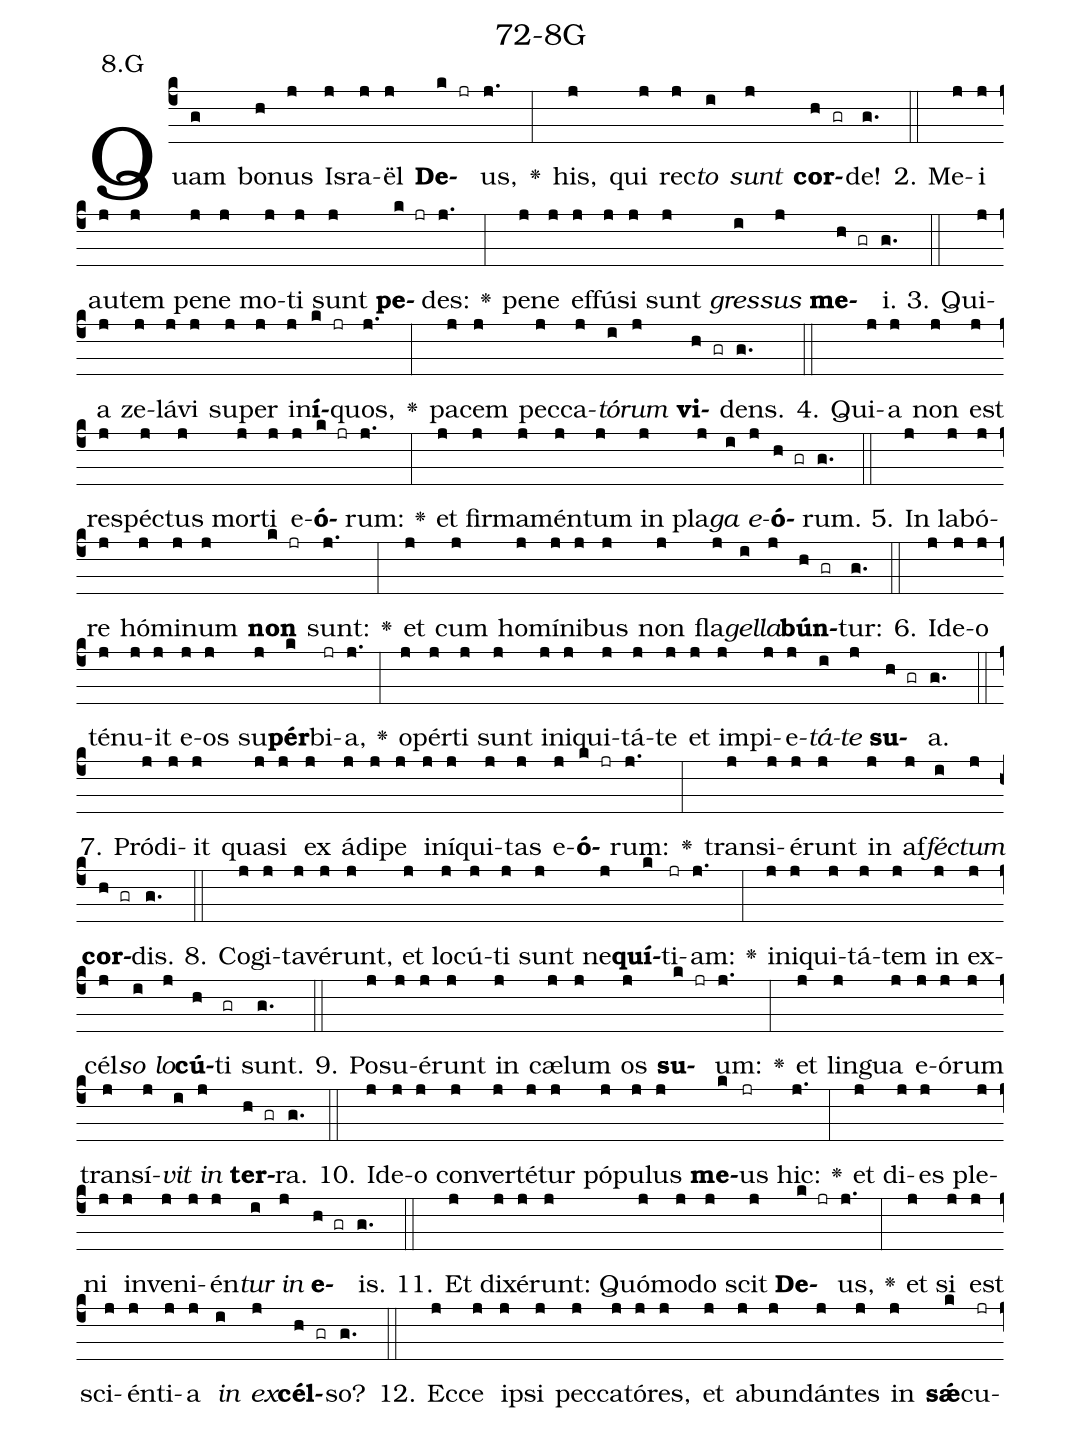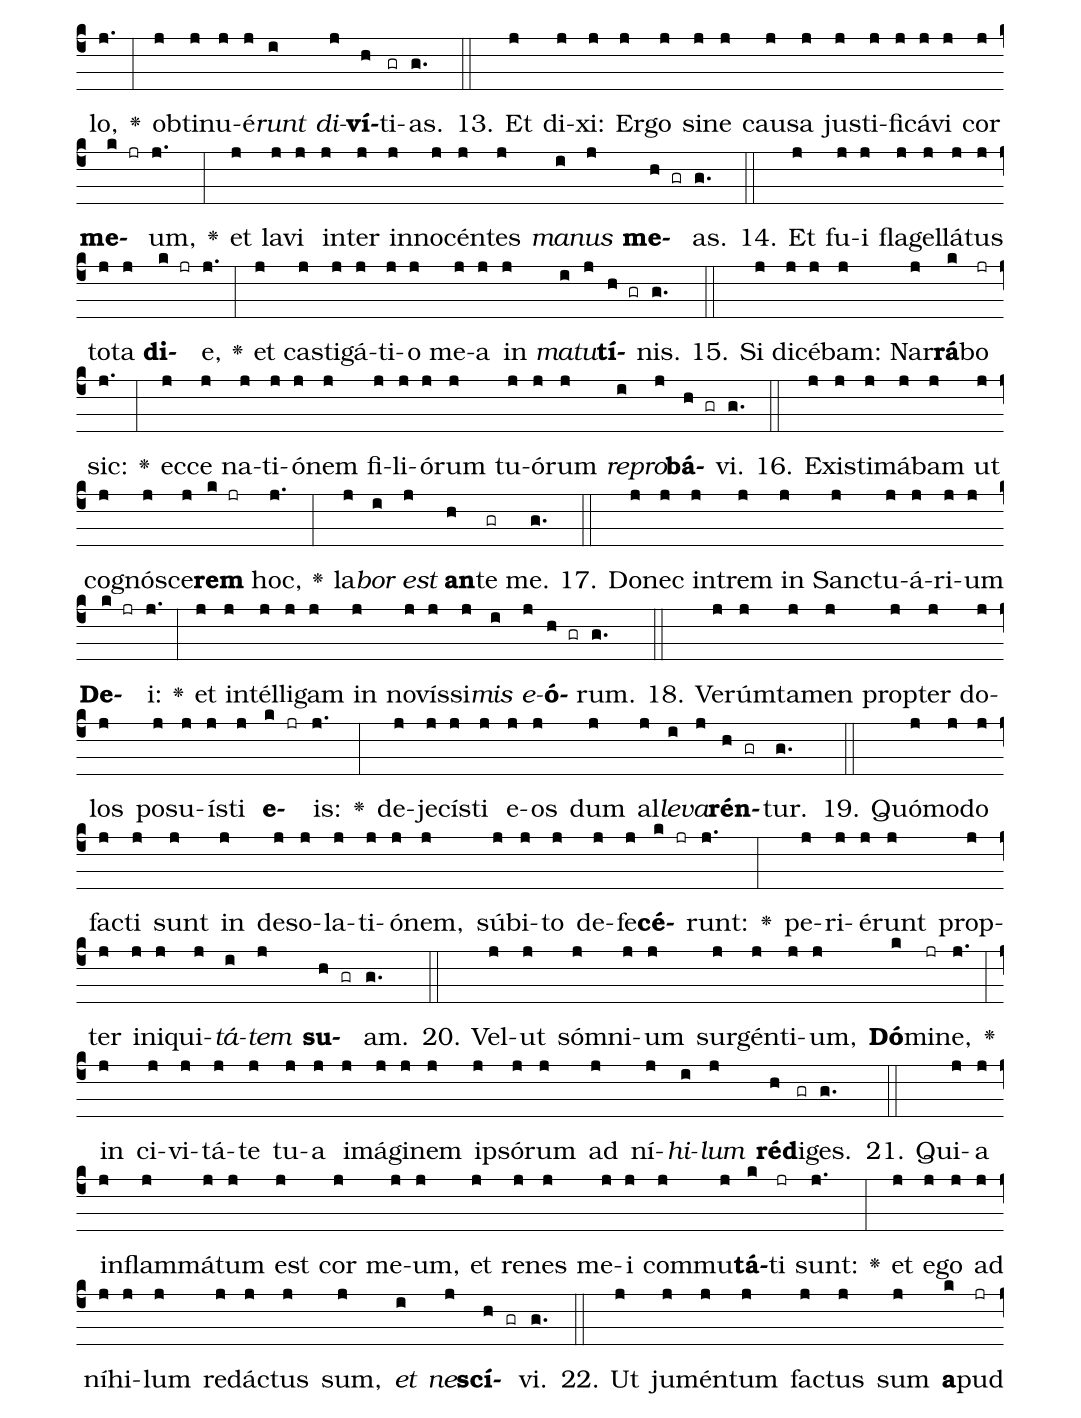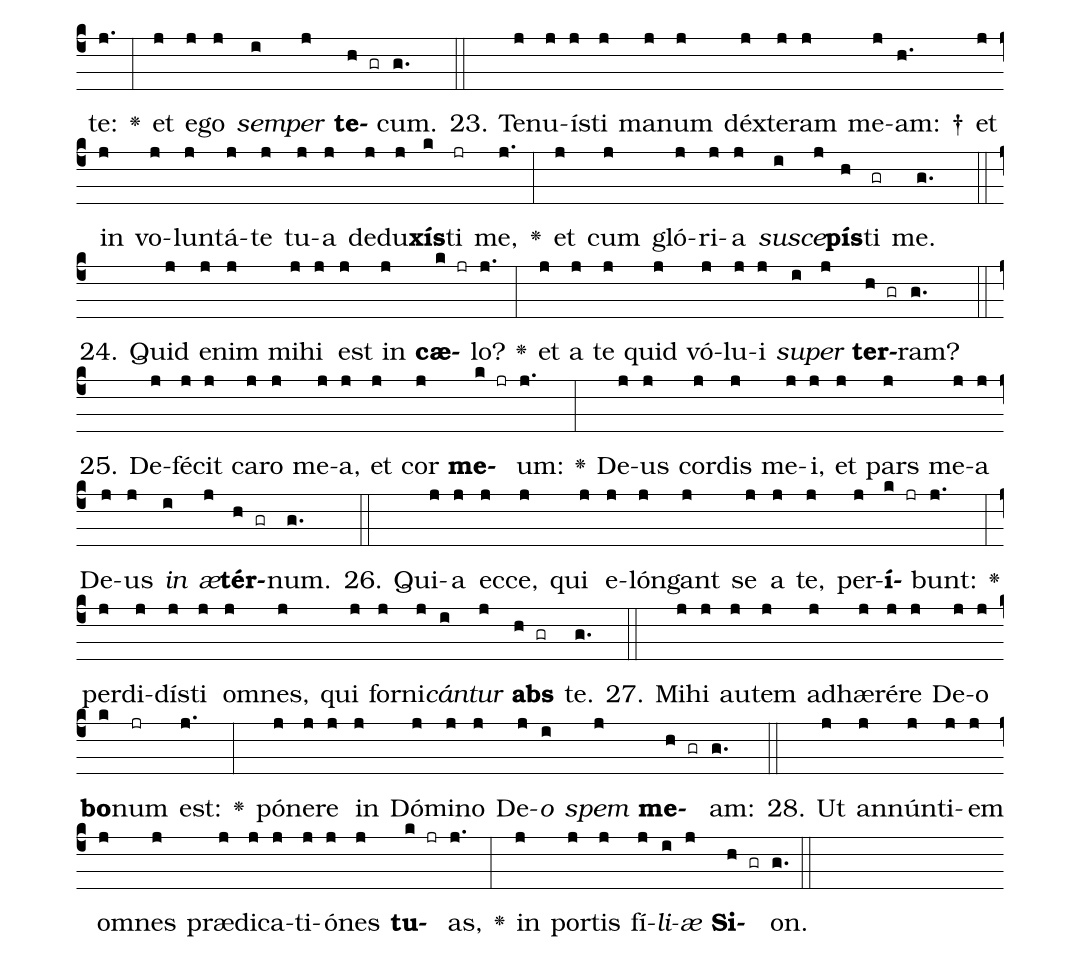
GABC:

name: 72-8G;
annotation: 8.G;
%%
(c4)Quam(g) bo(h)nus(j) Is(j)ra(j)ël(j) <b>De</b>(k jr)us,(j.) <v>\greheightstar</v>(:) his,(j) qui(j) rec(j)<i>to</i>(i) <i>sunt</i>(j) <b>cor</b>(h gr)de!(g.) (::)
2. Me(j)i(j) au(j)tem(j) pe(j)ne(j) mo(j)ti(j) sunt(j) <b>pe</b>(k jr)des:(j.) <v>\greheightstar</v>(:) pe(j)ne(j) ef(j)fú(j)si(j) sunt(j) <i>gres</i>(i)<i>sus</i>(j) <b>me</b>(h gr)i.(g.) (::)
3. Qui(j)a(j) ze(j)lá(j)vi(j) su(j)per(j) in(j)<b>í</b>(k jr)quos,(j.) <v>\greheightstar</v>(:) pa(j)cem(j) pec(j)ca(j)<i>tó</i>(i)<i>rum</i>(j) <b>vi</b>(h gr)dens.(g.) (::)
4. Qui(j)a(j) non(j) est(j) re(j)spéc(j)tus(j) mor(j)ti(j) e(j)<b>ó</b>(k jr)rum:(j.) <v>\greheightstar</v>(:) et(j) fir(j)ma(j)mén(j)tum(j) in(j) pla(j)<i>ga</i>(i) <i>e</i>(j)<b>ó</b>(h gr)rum.(g.) (::)
5. In(j) la(j)bó(j)re(j) hó(j)mi(j)num(j) <b>non</b>(k jr) sunt:(j.) <v>\greheightstar</v>(:) et(j) cum(j) ho(j)mí(j)ni(j)bus(j) non(j) fla(j)<i>gel</i>(i)<i>la</i>(j)<b>bún</b>(h gr)tur:(g.) (::)
6. Id(j)e(j)o(j) té(j)nu(j)it(j) e(j)os(j) su(j)<b>pér</b>(k)bi(jr)a,(j.) <v>\greheightstar</v>(:) o(j)pér(j)ti(j) sunt(j) in(j)i(j)qui(j)tá(j)te(j) et(j) im(j)pi(j)e(j)<i>tá</i>(i)<i>te</i>(j) <b>su</b>(h gr)a.(g.) (::)
7. Pród(j)i(j)it(j) qua(j)si(j) ex(j) á(j)di(j)pe(j) in(j)í(j)qui(j)tas(j) e(j)<b>ó</b>(k jr)rum:(j.) <v>\greheightstar</v>(:) trans(j)i(j)é(j)runt(j) in(j) af(j)<i>féc</i>(i)<i>tum</i>(j) <b>cor</b>(h gr)dis.(g.) (::)
8. Co(j)gi(j)ta(j)vé(j)runt,(j) et(j) lo(j)cú(j)ti(j) sunt(j) ne(j)<b>quí</b>(k)ti(jr)am:(j.) <v>\greheightstar</v>(:) in(j)i(j)qui(j)tá(j)tem(j) in(j) ex(j)cél(j)<i>so</i>(i) <i>lo</i>(j)<b>cú</b>(h)ti(gr) sunt.(g.) (::)
9. Po(j)su(j)é(j)runt(j) in(j) cæ(j)lum(j) os(j) <b>su</b>(k jr)um:(j.) <v>\greheightstar</v>(:) et(j) lin(j)gua(j) e(j)ó(j)rum(j) trans(j)í(j)<i>vit</i>(i) <i>in</i>(j) <b>ter</b>(h gr)ra.(g.) (::)
10. Id(j)e(j)o(j) con(j)ver(j)té(j)tur(j) pó(j)pu(j)lus(j) <b>me</b>(k)us(jr) hic:(j.) <v>\greheightstar</v>(:) et(j) di(j)es(j) ple(j)ni(j) in(j)ve(j)ni(j)én(j)<i>tur</i>(i) <i>in</i>(j) <b>e</b>(h gr)is.(g.) (::)
11. Et(j) di(j)xé(j)runt:(j) Quó(j)mo(j)do(j) scit(j) <b>De</b>(k jr)us,(j.) <v>\greheightstar</v>(:) et(j) si(j) est(j) sci(j)én(j)ti(j)a(j) <i>in</i>(i) <i>ex</i>(j)<b>cél</b>(h gr)so?(g.) (::)
12. Ec(j)ce(j) ip(j)si(j) pec(j)ca(j)tó(j)res,(j) et(j) ab(j)un(j)dán(j)tes(j) in(j) <b>sǽ</b>(k)cu(jr)lo,(j.) <v>\greheightstar</v>(:) ob(j)ti(j)nu(j)é(j)<i>runt</i>(i) <i>di</i>(j)<b>ví</b>(h)ti(gr)as.(g.) (::)
13. Et(j) di(j)xi:(j) Er(j)go(j) si(j)ne(j) cau(j)sa(j) jus(j)ti(j)fi(j)cá(j)vi(j) cor(j) <b>me</b>(k jr)um,(j.) <v>\greheightstar</v>(:) et(j) la(j)vi(j) in(j)ter(j) in(j)no(j)cén(j)tes(j) <i>ma</i>(i)<i>nus</i>(j) <b>me</b>(h gr)as.(g.) (::)
14. Et(j) fu(j)i(j) fla(j)gel(j)lá(j)tus(j) to(j)ta(j) <b>di</b>(k jr)e,(j.) <v>\greheightstar</v>(:) et(j) cas(j)ti(j)gá(j)ti(j)o(j) me(j)a(j) in(j) <i>ma</i>(i)<i>tu</i>(j)<b>tí</b>(h gr)nis.(g.) (::)
15. Si(j) di(j)cé(j)bam:(j) Nar(j)<b>rá</b>(k)bo(jr) sic:(j.) <v>\greheightstar</v>(:) ec(j)ce(j) na(j)ti(j)ó(j)nem(j) fi(j)li(j)ó(j)rum(j) tu(j)ó(j)rum(j) <i>re</i>(i)<i>pro</i>(j)<b>bá</b>(h gr)vi.(g.) (::)
16. Ex(j)is(j)ti(j)má(j)bam(j) ut(j) co(j)gnó(j)sce(j)<b>rem</b>(k jr) hoc,(j.) <v>\greheightstar</v>(:) la(j)<i>bor</i>(i) <i>est</i>(j) <b>an</b>(h)te(gr) me.(g.) (::)
17. Do(j)nec(j) in(j)trem(j) in(j) Sanc(j)tu(j)á(j)ri(j)um(j) <b>De</b>(k jr)i:(j.) <v>\greheightstar</v>(:) et(j) in(j)tél(j)li(j)gam(j) in(j) no(j)vís(j)si(j)<i>mis</i>(i) <i>e</i>(j)<b>ó</b>(h gr)rum.(g.) (::)
18. Ve(j)rúm(j)ta(j)men(j) prop(j)ter(j) do(j)los(j) po(j)su(j)ís(j)ti(j) <b>e</b>(k jr)is:(j.) <v>\greheightstar</v>(:) de(j)je(j)cís(j)ti(j) e(j)os(j) dum(j) al(j)<i>le</i>(i)<i>va</i>(j)<b>rén</b>(h gr)tur.(g.) (::)
19. Quó(j)mo(j)do(j) fac(j)ti(j) sunt(j) in(j) de(j)so(j)la(j)ti(j)ó(j)nem,(j) súb(j)i(j)to(j) de(j)fe(j)<b>cé</b>(k jr)runt:(j.) <v>\greheightstar</v>(:) pe(j)ri(j)é(j)runt(j) prop(j)ter(j) in(j)i(j)qui(j)<i>tá</i>(i)<i>tem</i>(j) <b>su</b>(h gr)am.(g.) (::)
20. Vel(j)ut(j) sóm(j)ni(j)um(j) sur(j)gén(j)ti(j)um,(j) <b>Dó</b>(k)mi(jr)ne,(j.) <v>\greheightstar</v>(:) in(j) ci(j)vi(j)tá(j)te(j) tu(j)a(j) i(j)má(j)gi(j)nem(j) ip(j)só(j)rum(j) ad(j) ní(j)<i>hi</i>(i)<i>lum</i>(j) <b>réd</b>(h)i(gr)ges.(g.) (::)
21. Qui(j)a(j) in(j)flam(j)má(j)tum(j) est(j) cor(j) me(j)um,(j) et(j) re(j)nes(j) me(j)i(j) com(j)mu(j)<b>tá</b>(k)ti(jr) sunt:(j.) <v>\greheightstar</v>(:) et(j) e(j)go(j) ad(j) ní(j)hi(j)lum(j) red(j)ác(j)tus(j) sum,(j) <i>et</i>(i) <i>ne</i>(j)<b>scí</b>(h gr)vi.(g.) (::)
22. Ut(j) ju(j)mén(j)tum(j) fac(j)tus(j) sum(j) <b>a</b>(k)pud(jr) te:(j.) <v>\greheightstar</v>(:) et(j) e(j)go(j) <i>sem</i>(i)<i>per</i>(j) <b>te</b>(h gr)cum.(g.) (::)
23. Te(j)nu(j)ís(j)ti(j) ma(j)num(j) déx(j)te(j)ram(j) me(j)am: †(h.) et(j) in(j) vo(j)lun(j)tá(j)te(j) tu(j)a(j) de(j)du(j)<b>xís</b>(k)ti(jr) me,(j.) <v>\greheightstar</v>(:) et(j) cum(j) gló(j)ri(j)a(j) <i>su</i>(i)<i>sce</i>(j)<b>pís</b>(h)ti(gr) me.(g.) (::)
24. Quid(j) e(j)nim(j) mi(j)hi(j) est(j) in(j) <b>cæ</b>(k jr)lo?(j.) <v>\greheightstar</v>(:) et(j) a(j) te(j) quid(j) vó(j)lu(j)i(j) <i>su</i>(i)<i>per</i>(j) <b>ter</b>(h gr)ram?(g.) (::)
25. De(j)fé(j)cit(j) ca(j)ro(j) me(j)a,(j) et(j) cor(j) <b>me</b>(k jr)um:(j.) <v>\greheightstar</v>(:) De(j)us(j) cor(j)dis(j) me(j)i,(j) et(j) pars(j) me(j)a(j) De(j)us(j) <i>in</i>(i) <i>æ</i>(j)<b>tér</b>(h gr)num.(g.) (::)
26. Qui(j)a(j) ec(j)ce,(j) qui(j) e(j)lón(j)gant(j) se(j) a(j) te,(j) per(j)<b>í</b>(k jr)bunt:(j.) <v>\greheightstar</v>(:) per(j)di(j)dís(j)ti(j) om(j)nes,(j) qui(j) for(j)ni(j)<i>cán</i>(i)<i>tur</i>(j) <b>abs</b>(h gr) te.(g.) (::)
27. Mi(j)hi(j) au(j)tem(j) ad(j)hæ(j)ré(j)re(j) De(j)o(j) <b>bo</b>(k)num(jr) est:(j.) <v>\greheightstar</v>(:) pó(j)ne(j)re(j) in(j) Dó(j)mi(j)no(j) De(j)<i>o</i>(i) <i>spem</i>(j) <b>me</b>(h gr)am:(g.) (::)
28. Ut(j) an(j)nún(j)ti(j)em(j) om(j)nes(j) præ(j)di(j)ca(j)ti(j)ó(j)nes(j) <b>tu</b>(k jr)as,(j.) <v>\greheightstar</v>(:) in(j) por(j)tis(j) fí(j)<i>li</i>(i)<i>æ</i>(j) <b>Si</b>(h gr)on.(g.) (::)
